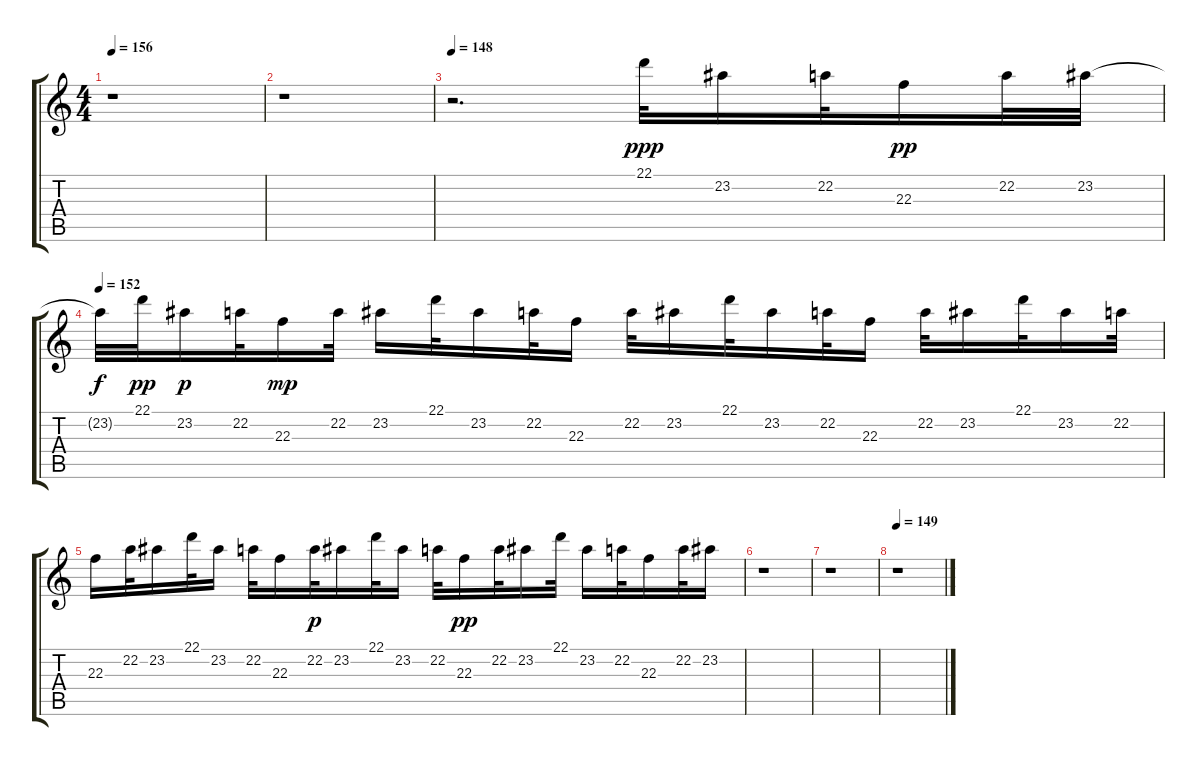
\track "" {instrument glockenspiel}
\staff {score tabs}
\tuning (E4 B3 G3 D3 A2 E2) {hide}
\ts (4 4)
\tempo 156
\clef g2
\ks c
r.1{dy pp} |
r.1 |
\tempo 148
r.2{d} 22.1.32{dy ppp} 23.2.16 22.2.32 22.3.16{dy pp} 22.2.32 23.2.32 |
\tempo 152
23.2{t}.32{dy f} 22.1.32{dy pp} 23.2.16{dy p} 22.2.32 22.3.16{dy mp} 22.2.32 23.2.16 22.1.32 23.2.16 22.2.32 22.3.16 22.2.32 23.2.16 22.1.32 23.2.16 22.2.32 22.3.16 22.2.32 23.2.16 22.1.32 23.2.16 22.2.32 |
22.3.16 22.2.32 23.2.16 22.1.32 23.2.16 22.2.32 22.3.16 22.2.32{dy p} 23.2.16 22.1.32 23.2.16 22.2.32 22.3.16{dy pp} 22.2.32 23.2.16 22.1.32 23.2.16 22.2.32 22.3.16 22.2.32 23.2.16 |
r.1 |
r.1 |
\tempo 149
r.1
